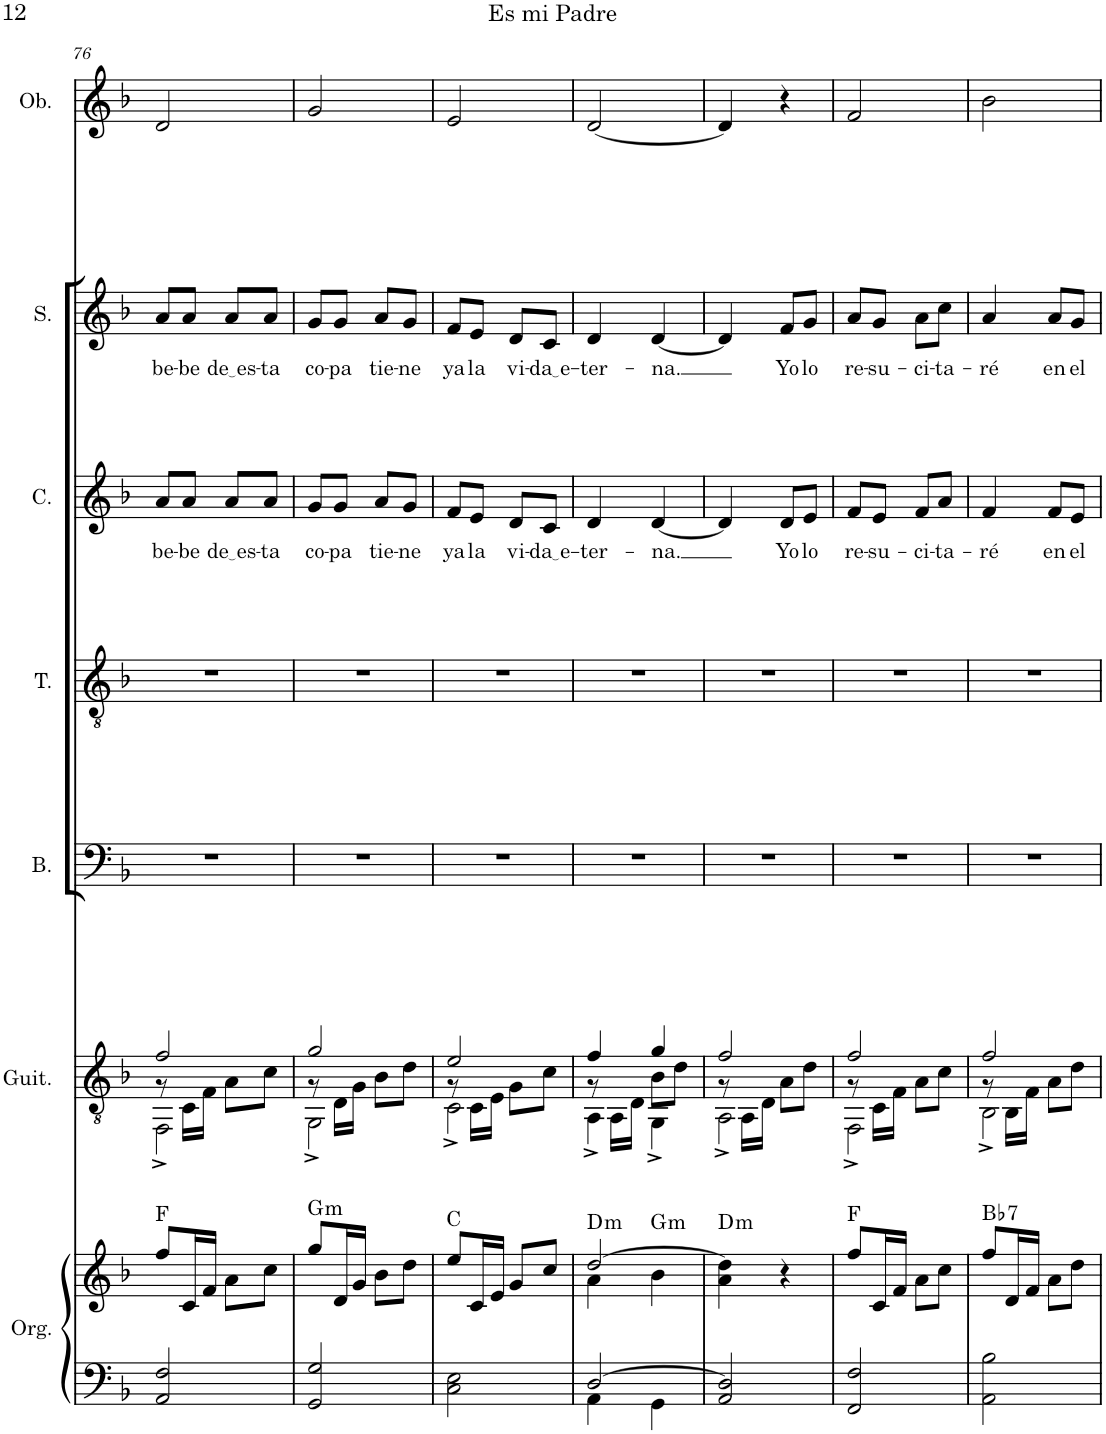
**kern	**kern	**harte	**kern	**harte	**kern	**kern	**kern	**text	**kern	**text	**kern
*part7	*part7	*part7	*part6	*part6	*part5	*part4	*part3	*part3	*part2	*part2	*part1
*staff8	*staff7	*	*staff6	*	*staff5	*staff4	*staff3	*staff3	*staff2	*staff2	*staff1
*I"Órgano	*	*	*I"Guitarra	*	*I"Bajo	*I"Tenor	*I"Contralto	*	*I"Soprano	*	*I"Oboe
*	*	*	*I'Guit.	*	*I'B.	*I'T.	*I'C.	*	*I'S.	*	*I'Ob.
!!LO:PB:g=z
*clefF4	*clefG2	*	*clefGv2	*	*clefF4	*clefGv2	*clefG2	*	*clefG2	*	*clefG2
*k[b-]	*k[b-]	*	*k[b-]	*	*k[b-]	*k[b-]	*k[b-]	*	*k[b-]	*	*k[b-]
*M2/4	*M2/4	*	*M2/4	*	*M2/4	*M2/4	*M2/4	*	*M2/4	*	*M2/4
=76	=76	=76	=76	=76	=76	=76	=76	=76	=76	=76	=76
*	*	*	*^	*	*	*	*	*	*	*	*
*	*	*	*	*^	*	*	*	*	*	*	*	*
!	!	!	!	!	!	!	!	!	!	!LO:LY:b	!	!LO:LY:b	!
2AA/ 2F/	8ff/L	F:maj	2f/	8r	2FF^\	F:maj	2r	2r	8a/L	be-	8a/L	be-	2d/
!	!	!	!	!	!	!	!	!	!	!LO:LY:b	!	!LO:LY:b	!
.	16c/L	.	.	16C\LL	.	.	.	.	8a/J	-be	8a/J	-be	.
.	16f/JJ	.	.	16F\JJ	.	.	.	.	.	.	.	.	.
!	!	!	!	!	!	!	!	!	!	!LO:LY:b	!	!LO:LY:b	!
.	8a\L	.	.	8A\L	.	.	.	.	8a/L	de es	8a/L	de es	.
!	!	!	!	!	!	!	!	!	!	!LO:LY:b	!	!LO:LY:b	!
.	8cc\J	.	.	8c\J	.	.	.	.	8a/J	-ta	8a/J	-ta	.
=77	=77	=77	=77	=77	=77	=77	=77	=77	=77	=77	=77	=77	=77
!	!	!LO:H:kt=m	!	!	!	!LO:H:kt=m	!	!	!	!LO:LY:b	!	!LO:LY:b	!
2GG/ 2G/	8gg/L	G:min	2g/	8r	2GG^\	G:min	2r	2r	8g/L	co-	8g/L	co-	2g/
!	!	!	!	!	!	!	!	!	!	!LO:LY:b	!	!LO:LY:b	!
.	16d/L	.	.	16D\LL	.	.	.	.	8g/J	-pa	8g/J	-pa	.
.	16g/JJ	.	.	16G\JJ	.	.	.	.	.	.	.	.	.
!	!	!	!	!	!	!	!	!	!	!LO:LY:b	!	!LO:LY:b	!
.	8b-\L	.	.	8B-\L	.	.	.	.	8a/L	tie-	8a/L	tie-	.
!	!	!	!	!	!	!	!	!	!	!LO:LY:b	!	!LO:LY:b	!
.	8dd\J	.	.	8d\J	.	.	.	.	8g/J	-ne	8g/J	-ne	.
=78	=78	=78	=78	=78	=78	=78	=78	=78	=78	=78	=78	=78	=78
!	!	!	!	!	!	!	!	!	!	!LO:LY:b	!	!LO:LY:b	!
2C\ 2E\	8ee/L	C:maj	2e/	8r	2C^\	C:maj	2r	2r	8f/L	ya	8f/L	ya	2e/
!	!	!	!	!	!	!	!	!	!	!LO:LY:b	!	!LO:LY:b	!
.	16c/L	.	.	16C\LL	.	.	.	.	8e/J	la	8e/J	la	.
.	16e/JJ	.	.	16E\JJ	.	.	.	.	.	.	.	.	.
!	!	!	!	!	!	!	!	!	!	!LO:LY:b	!	!LO:LY:b	!
.	8g/L	.	.	8G\L	.	.	.	.	8d/L	vi-	8d/L	vi-	.
!	!	!	!	!	!	!	!	!	!	!LO:LY:b	!	!LO:LY:b	!
.	8cc/J	.	.	8c\J	.	.	.	.	8c/J	da e	8c/J	da e	.
=79	=79	=79	=79	=79	=79	=79	=79	=79	=79	=79	=79	=79	=79
*^	*^	*	*	*	*	*	*	*	*	*	*	*	*
!	!	!	!	!LO:H:kt=m	!	!	!	!LO:H:kt=m	!	!	!	!LO:LY:b	!	!LO:LY:b	!
[2D/	4AA\	[2dd/	4a\	D:min	4f/	8r	4AA^\	D:min	2r	2r	4d/	-ter-	4d/	-ter-	[2d/
.	.	.	.	.	.	16AA\LL	.	.	.	.	.	.	.	.	.
.	.	.	.	.	.	16D\JJ	.	.	.	.	.	.	.	.	.
!	!	!	!	!LO:H:kt=m	!	!	!	!LO:H:kt=m	!	!	!	!LO:LY:b	!	!LO:LY:b	!
.	4GG\	.	4b-\	G:min	4g/	8B-\L	4GG^\	G:min	.	.	[4d/	-na.	[4d/	-na.	.
.	.	.	.	.	.	8d\J	.	.	.	.	.	.	.	.	.
*v	*v	*	*	*	*	*	*	*	*	*	*	*	*	*	*
*	*v	*v	*	*	*	*	*	*	*	*	*	*	*	*
=80	=80	=80	=80	=80	=80	=80	=80	=80	=80	=80	=80	=80	=80
!	!	!LO:H:kt=m	!	!	!	!LO:H:kt=m	!	!	!	!	!	!	!
2AA/ 2D/]	4a\ 4dd\]	D:min	2f/	8r	2AA^\	D:min	2r	2r	4d/]	.	4d/]	.	4d/]
.	.	.	.	16AA\LL	.	.	.	.	.	.	.	.	.
.	.	.	.	16D\JJ	.	.	.	.	.	.	.	.	.
!	!	!	!	!	!	!	!	!	!	!LO:LY:b	!	!LO:LY:b	!
.	4r	.	.	8A\L	.	.	.	.	8d/L	Yo	8f/L	Yo	4r
!	!	!	!	!	!	!	!	!	!	!LO:LY:b	!	!LO:LY:b	!
.	.	.	.	8d\J	.	.	.	.	8e/J	lo	8g/J	lo	.
=81	=81	=81	=81	=81	=81	=81	=81	=81	=81	=81	=81	=81	=81
!	!	!	!	!	!	!	!	!	!	!LO:LY:b	!	!LO:LY:b	!
2FF/ 2F/	8ff/L	F:maj	2f/	8r	2FF^\	F:maj	2r	2r	8f/L	re-	8a/L	re-	2f/
!	!	!	!	!	!	!	!	!	!	!LO:LY:b	!	!LO:LY:b	!
.	16c/L	.	.	16C\LL	.	.	.	.	8e/J	-su-	8g/J	-su-	.
.	16f/JJ	.	.	16F\JJ	.	.	.	.	.	.	.	.	.
!	!	!	!	!	!	!	!	!	!	!LO:LY:b	!	!LO:LY:b	!
.	8a\L	.	.	8A\L	.	.	.	.	8f/L	-ci-	8a\L	-ci-	.
!	!	!	!	!	!	!	!	!	!	!LO:LY:b	!	!LO:LY:b	!
.	8cc\J	.	.	8c\J	.	.	.	.	8a/J	-ta-	8cc\J	-ta-	.
=82	=82	=82	=82	=82	=82	=82	=82	=82	=82	=82	=82	=82	=82
!	!	!LO:H:kt=7	!	!	!	!LO:H:kt=7	!	!	!	!LO:LY:b	!	!LO:LY:b	!
2AA\ 2B-\	8ff/L	Bb:7	2f/	8r	2BB-^\	Bb:7	2r	2r	4f/	-ré	4a/	-ré	2b-\
.	16d/L	.	.	16BB-\LL	.	.	.	.	.	.	.	.	.
.	16f/JJ	.	.	16F\JJ	.	.	.	.	.	.	.	.	.
!	!	!	!	!	!	!	!	!	!	!LO:LY:b	!	!LO:LY:b	!
.	8a\L	.	.	8A\L	.	.	.	.	8f/L	en	8a/L	en	.
!	!	!	!	!	!	!	!	!	!	!LO:LY:b	!	!LO:LY:b	!
.	8dd\J	.	.	8d\J	.	.	.	.	8e/J	el	8g/J	el	.
*	*	*	*v	*v	*v	*	*	*	*	*	*	*	*
=	=	=	=	=	=	=	=	=	=	=	=
*-	*-	*-	*-	*-	*-	*-	*-	*-	*-	*-	*-
